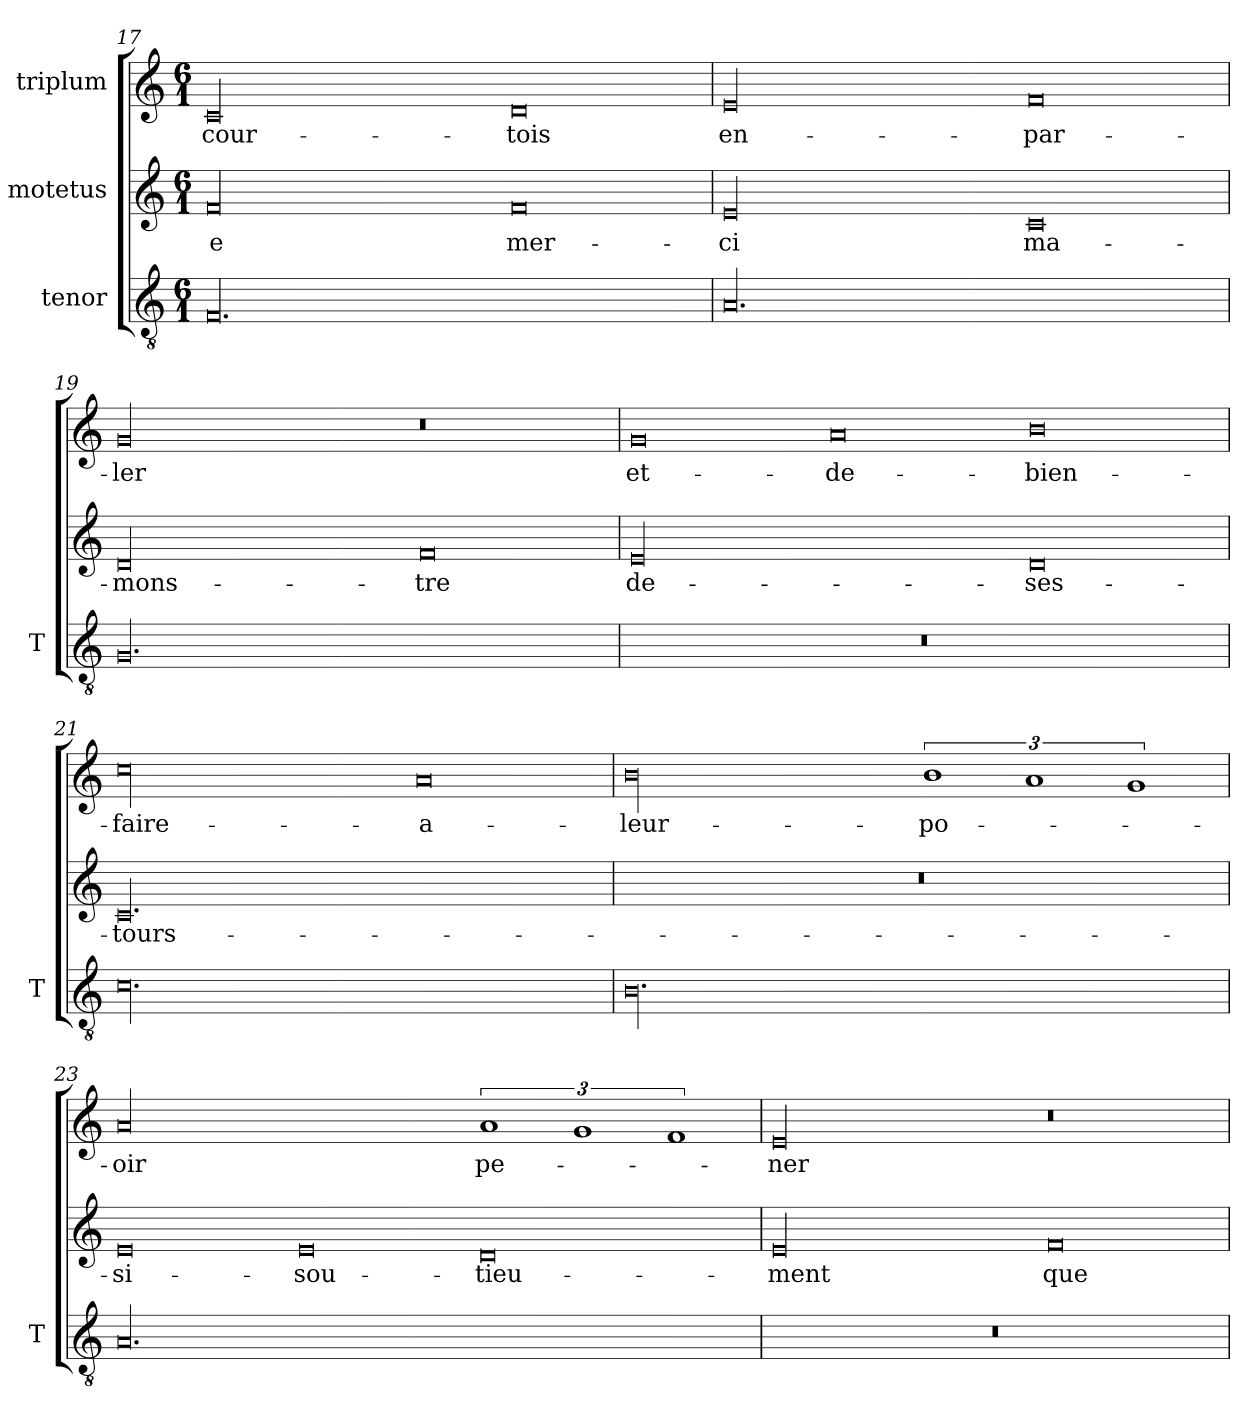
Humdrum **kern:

**kern	**kern	**text	**kern	**text
*part3	*part2	*part2	*part1	*part1
*staff3	*staff2	*staff2	*staff1	*staff1
*I"tenor	*I"motetus	*	*I"triplum	*
*I'T	*	*	*	*
!!LO:PB:g=z
*clefGv2	*clefG2	*	*clefG2	*
*k[]	*k[]	*	*k[]	*
*C:	*C:	*	*C:	*
*M6/1	*M6/1	*	*M6/1	*
=17	=17	=17	=17	=17
00.F/	00f/	-e	00c/	cour-
.	0f/	mer-	0d/	-tois
=18	=18	=18	=18	=18
00.A/	00e/	-ci	00e/	en-
.	0c/	ma-	0f/	par-
=19	=19	=19	=19	=19
00.G/	00d/	mons-	00g/	-ler
.	0f/	-tre	0r	.
=20	=20	=20	=20	=20
00.r	00e/	de-	0g/	et-
.	.	.	0a/	de-
.	0d/	ses-	0b\	bien-
=21	=21	=21	=21	=21
00.c\	00.c/	tours-	00cc\	faire-
.	.	.	0a/	a-
=22	=22	=22	=22	=22
00.B\	00.r	.	00b\	leur-
.	.	.	3%2b\	po-
.	.	.	3%2a/	.
.	.	.	3%2g/	.
=23	=23	=23	=23	=23
00.A/	0e/	si-	00a/	-oir
.	0e/	sou-	.	.
.	0d/	-tieu-	3%2a/	pe-
.	.	.	3%2g/	.
.	.	.	3%2f/	.
=24	=24	=24	=24	=24
00.r	00e/	-ment	00e/	-ner
.	0f/	que-	0r	.
=	=	=	=	=
*-	*-	*-	*-	*-
